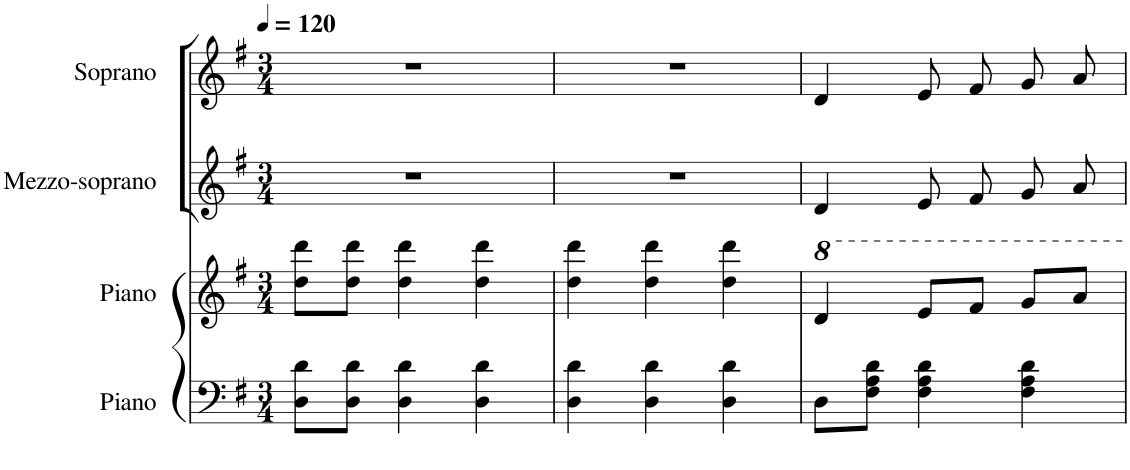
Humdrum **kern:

**kern	**kern	**kern	**kern
*part4	*part3	*part2	*part1
*staff4	*staff3	*staff2	*staff1
*I"Piano	*I"Piano	*I"Mezzo-soprano	*I"Soprano
*I'Pia.	*I'Pia.	*I'Mzs.	*I'S.
*clefF4	*clefG2	*clefG2	*clefG2
*k[f#]	*k[f#]	*k[f#]	*k[f#]
*M3/4	*M3/4	*M3/4	*M3/4
*MM120	*MM120	*MM120	*MM120
=1	=1	=1	=1
8D\ 8d\L	8dd\ 8ddd\L	2.r	2.r
8D\ 8d\J	8dd\ 8ddd\J	.	.
4D\ 4d\	4dd\ 4ddd\	.	.
4D\ 4d\	4dd\ 4ddd\	.	.
=2	=2	=2	=2
4D\ 4d\	4dd\ 4ddd\	2.r	2.r
4D\ 4d\	4dd\ 4ddd\	.	.
4D\ 4d\	4dd\ 4ddd\	.	.
=3	=3	=3	=3
8D\L	4dd/	4d/	4d/
8F#\ 8A\ 8d\J	.	.	.
4F#\ 4A\ 4d\	8ee/L	8e/L	8e/L
.	8ff#/J	8f#/J	8f#/J
4F#\ 4A\ 4d\	8gg/L	8g/L	8g/L
.	8aa/J	8a/J	8a/J
=	=	=	=
*-	*-	*-	*-
